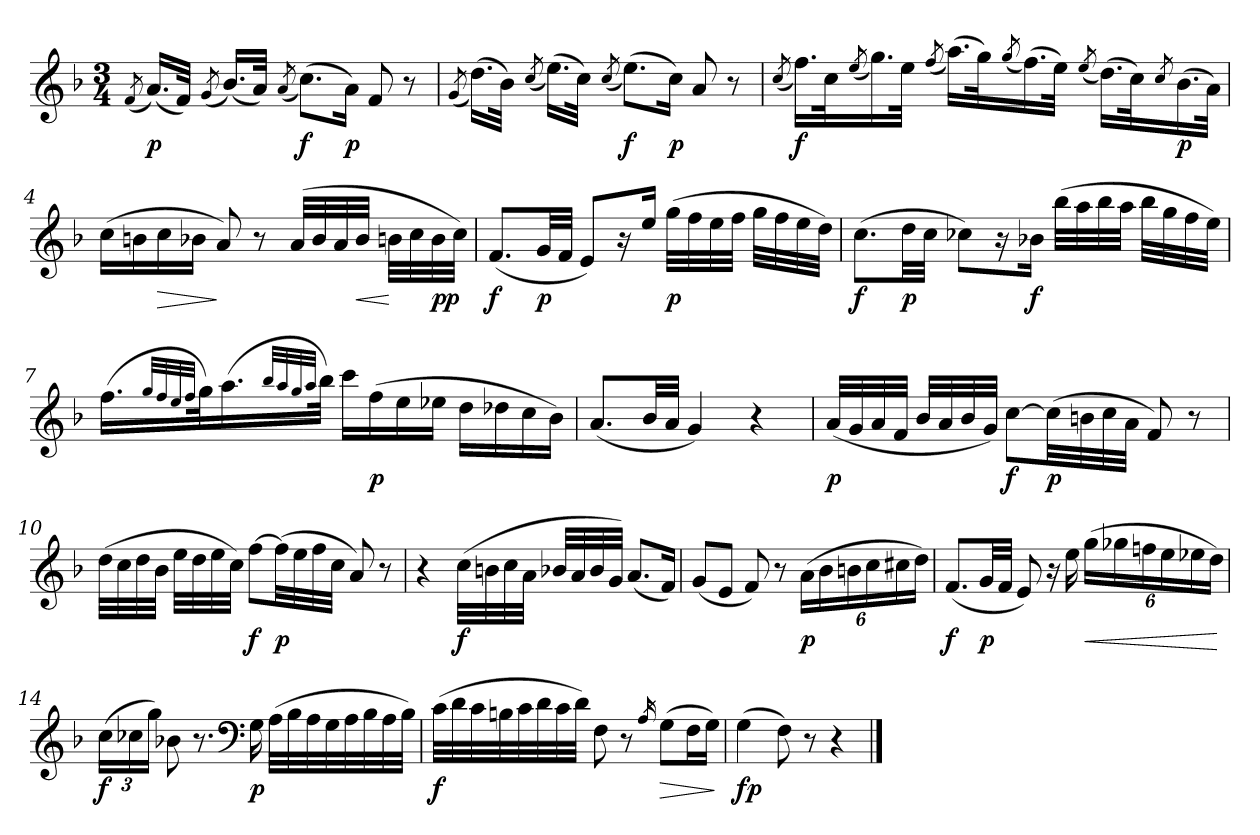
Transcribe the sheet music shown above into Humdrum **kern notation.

**kern	**dynam
*part1	*part1
*staff1	*staff1
*clefG2	*
*k[b-]	*
*F:	*
*M3/4	*
=1	=1
(<8qf/	.
!	!LO:DY:b
(<16.a/LL)	p
32f/JJk)	.
(<8qg/	.
(<16.b-/LL)	.
32a/JJk)	.
(<8qa/	.
!	!LO:DY:b
(>8.cc\L)	f
!	!LO:DY:b
16a\Jk)	p
8f/	.
8r	.
=2	=2
(<8qg/	.
(>16.dd\LL)	.
32b-\JJk)	.
(<8qcc/	.
(>16.ee\LL)	.
32cc\JJk)	.
(<8qcc/	.
!	!LO:DY:b
(>8.ee\L)	f
!	!LO:DY:b
16cc\Jk)	p
8a/	.
8r	.
!!LO:LB:g=z
=3	=3
(<8qcc/	.
!	!LO:DY:b
16.ff\LL)	f
32cc\k	.
(<8qee/	.
16.gg\)	.
32ee\JJk	.
(<8qff/	.
(>16.aa\LL)	.
32gg\k)	.
(<8qgg/	.
(>16.ff\)	.
32ee\JJk)	.
(<8qee/	.
(>16.dd\LL)	.
32cc\k)	.
8qcc/	.
!	!LO:DY:b
(>16.b-\	p
32a\JJk)	.
=4	=4
(>16cc\LL	.
16bn\	.
!	!LO:HP:b
16cc\	>
16b-X\JJ	.
8a/)	]
8r	.
(>32a/LLL	.
32b-/	.
32a/	.
!	!LO:HP:b
32b-/JJJ	<
32bn\LLL	[
32cc\	.
!	!LO:DY:b
!	!LO:DY:n=1:b
32b\	p p
32cc\JJJ)	.
!!LO:LB:g=z
=5	=5
!	!LO:DY:b
(<8.f/L	f
!	!LO:DY:b
32g/LL	p
32f/JJJ	.
8e/L)	.
16r	.
16ee/Jk	.
!	!LO:DY:b
(>32gg\LLL	p
32ff\	.
32ee\	.
32ff\JJJ	.
32gg\LLL	.
32ff\	.
32ee\	.
32dd\JJJ)	.
=6	=6
!	!LO:DY:b
(>8.cc\L	f
!	!LO:DY:b
32dd\LL	p
32cc\JJJ	.
8cc-Xi\L)	.
16r	.
!	!LO:DY:b
16b-X\Jk	f
(>32bb-\LLL	.
32aa\	.
32bb-\	.
32aa\JJJ	.
32bb-\LLL	.
32gg\	.
32ff\	.
32ee\JJJ)	.
!!LO:LB:g=z
=7	=7
(>16.ff\LL	.
32qgg/LLL	.
32qff/	.
32qee/	.
32qff/JJJ	.
32gg\k)	.
(>16.aa\	.
32qbb-/LLL	.
32qaa/	.
32qgg/	.
32qaa/JJJ	.
32bb-\JJk)	.
16ccc\LL	.
!	!LO:DY:b
(>16ff\	p
16ee\	.
16ee-X\JJ	.
16dd\LL	.
16dd-X\	.
16cc\	.
16b-\JJ)	.
=8	=8
(<8.a/L	.
32b-/LL	.
32a/JJJ	.
4g/)	.
4r	.
=9	=9
!	!LO:DY:b
(<32a/LLL	p
32g/	.
32a/	.
32f/JJJ	.
32b-/LLL	.
32a/	.
32b-/	.
32g/JJJ)	.
!	!LO:DY:b
[8cc\L	f
!	!LO:DY:b
(>32cc\LL]	p
32bn\	.
32cc\	.
32a\JJJ	.
8f/)	.
8r	.
!!LO:LB:g=z
=10	=10
(>32dd\LLL	.
32cc\	.
32dd\	.
32b-\JJJ	.
32ee\LLL	.
32dd\	.
32ee\	.
32cc\JJJ)	.
!	!LO:DY:b
[8ff\L	f
!	!LO:DY:b
(>32ff\LL]	p
32ee\	.
32ff\	.
32cc\JJJ	.
8a/)	.
8r	.
=11	=11
4r	.
!	!LO:DY:b
(>32cc\LLL	f
32bn\	.
32cc\	.
32a\JJJ	.
32b-X/LLL	.
32a/	.
32b-/	.
32g/JJJ)	.
(<8.a/L	.
16f/Jk)	.
=12	=12
(<8g/L	.
8e/J	.
8f/)	.
8r	.
!	!LO:DY:b
(>24a\LL	p
24b-\	.
24bn\	.
24cc\	.
24cc#X\	.
24dd\JJ)	.
!!LO:LB:g=z
=13	=13
!	!LO:DY:b
(<8.f/L	f
!	!LO:DY:b
32g/LL	p
32f/JJJ	.
8e/)	.
16r	.
16ee\	.
!	!LO:HP:b
(>24gg\LL	<
24gg-Xi\	.
24ffn\	.
24ee\	.
24ee-X\	.
24dd\JJ)	.
.	[
=14	=14
!	!LO:DY:b
(>24cc\LL	f
24cc-Xi\	.
24gg\JJ)	.
8b-X\	.
8.r	.
*clefF4	*
!	!LO:DY:b
16G\	p
(>32A\LLL	.
32B-\	.
32A\	.
32G\	.
32A\	.
32B-\	.
32A\	.
32B-\JJJ)	.
!!LO:LB:g=z
=15	=15
!	!LO:DY:b
(>32c\LLL	f
32d\	.
32c\	.
32Bn\	.
32c\	.
32d\	.
32c\	.
32d\JJJ)	.
8F\	.
8r	.
16qA/	.
!	!LO:HP:b
(>8G\L	>
16F\L	.
16G\JJ)	.
.	]
=16	=16
!	!LO:DY:b
!	!LO:DY:n=1:b
(>4G\	f p
8F\)	.
8r	.
4r	.
==	==
*-	*-
